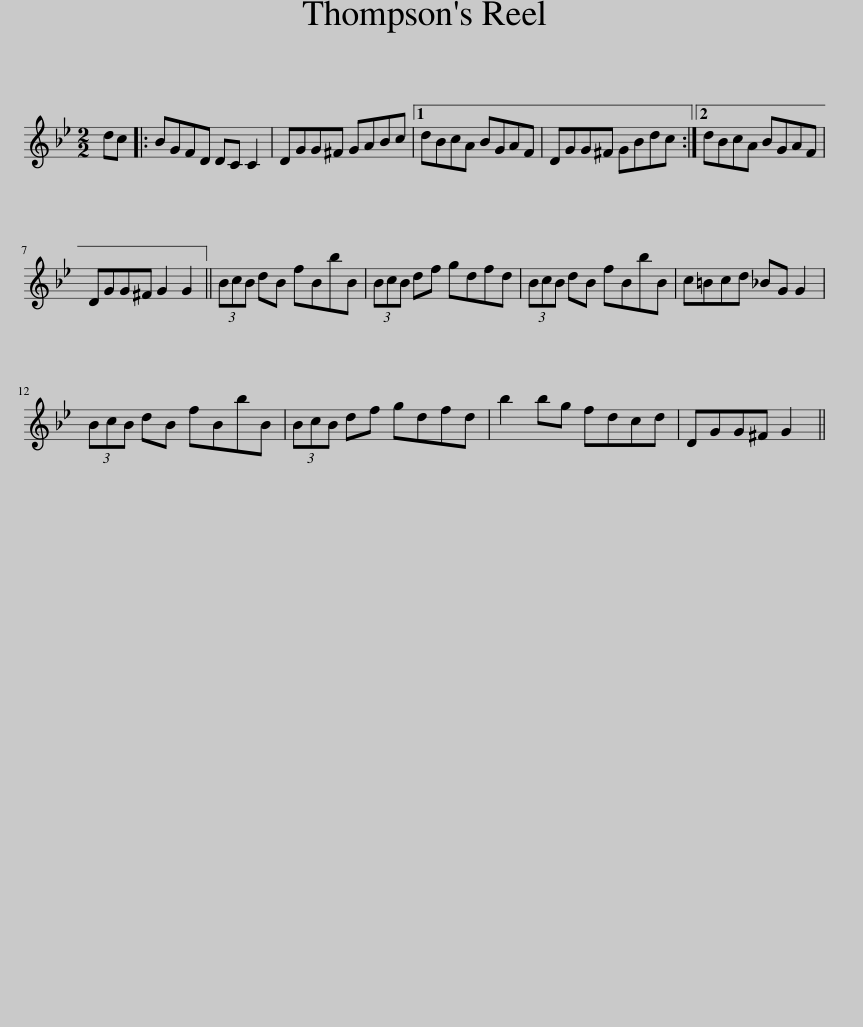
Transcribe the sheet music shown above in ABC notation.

X:1
L:1/8
M:2/2
I:linebreak $
K:Gmin
V:1 treble
V:1
 dc |: BGFD DC C2 | DGG^F GABc |1 dBcA BGAF | DGG^F GBdc :|2 %5
 dBcA BGAF |$ DGG^F G2 G2 || (3BcB dB fBbB | (3BcB df gdfd | (3BcB dB fBbB | %10
 c=Bcd _BG G2 |$ (3BcB dB fBbB | (3BcB df gdfd | b2 bg fdcd | DGG^F G2 || %15
